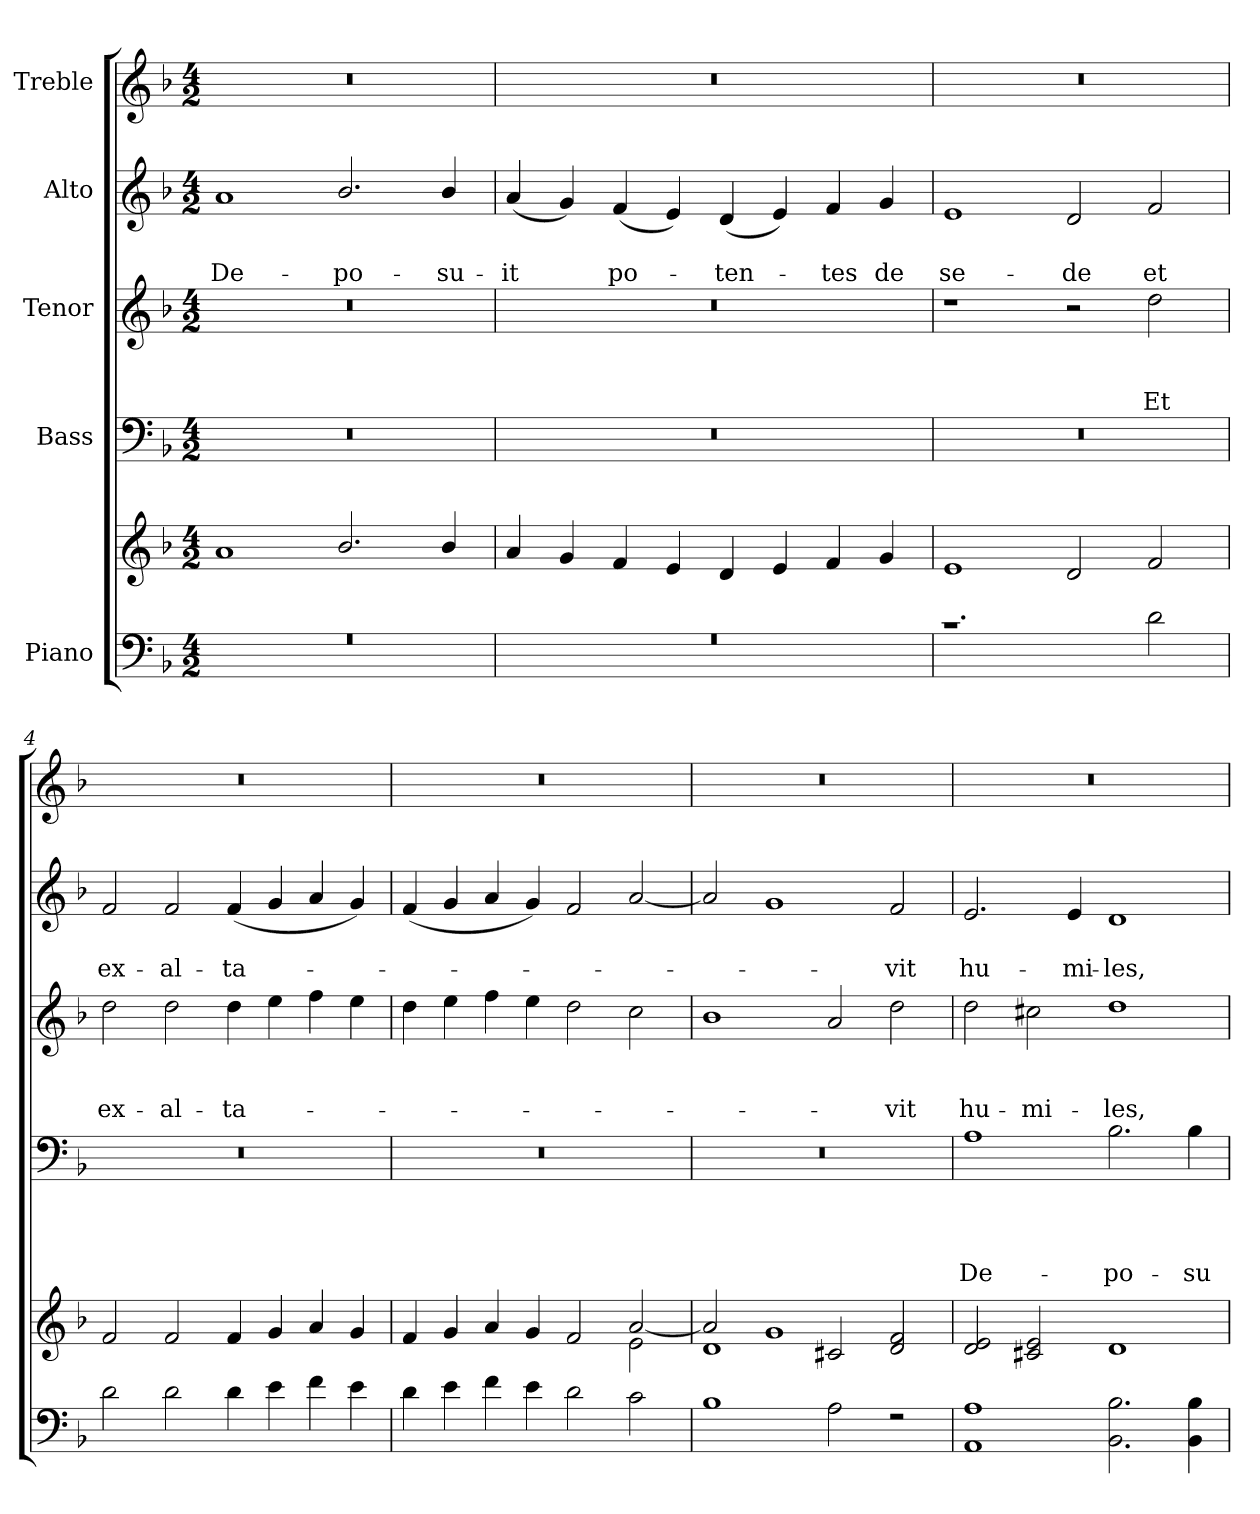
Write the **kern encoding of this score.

**kern	**kern	**kern	**text	**text	**text	**text	**kern	**text	**text	**text	**kern	**text	**text	**kern
*part5	*part5	*part4	*part4	*part4	*part4	*part4	*part3	*part3	*part3	*part3	*part2	*part2	*part2	*part1
*staff6	*staff5	*staff4	*staff4	*staff4	*staff4	*staff4	*staff3	*staff3	*staff3	*staff3	*staff2	*staff2	*staff2	*staff1
*I"Piano	*	*I"Bass	*	*	*	*	*I"Tenor	*	*	*	*I"Alto	*	*	*I"Treble
*clefF4	*clefG2	*clefF4	*	*	*	*	*clefG2	*	*	*	*clefG2	*	*	*clefG2
*	*	*	*	*	*	*	*ITrd7c12	*	*	*	*	*	*	*
*k[b-]	*k[b-]	*k[b-]	*	*	*	*	*k[b-]	*	*	*	*k[b-]	*	*	*k[b-]
*F:	*F:	*F:	*	*	*	*	*F:	*	*	*	*F:	*	*	*F:
*M4/2	*M4/2	*M4/2	*	*	*	*	*M4/2	*	*	*	*M4/2	*	*	*M4/2
*MM180	*MM180	*MM180	*	*	*	*	*MM180	*	*	*	*MM180	*	*	*MM180
=1	=1	=1	=1	=1	=1	=1	=1	=1	=1	=1	=1	=1	=1	=1
!LO:N:vis=1	!	!LO:N:vis=1	!	!	!	!	!LO:N:vis=1	!	!	!	!	!	!LO:LY:b	!LO:N:vis=1
*^	*^	*	*	*	*	*	*	*	*	*	*	*	*	*
0r	0ryy	1a	0ryy	0r	.	.	.	.	0r	.	.	.	1a	.	De-	0r
!	!	!	!	!	!	!	!	!	!	!	!	!	!	!	!LO:LY:b	!
.	.	2.b-/	.	.	.	.	.	.	.	.	.	.	2.b-/	.	-po-	.
!	!	!	!	!	!	!	!	!	!	!	!	!	!	!	!LO:LY:b	!
.	.	4b-/	.	.	.	.	.	.	.	.	.	.	4b-/	.	-su-	.
=2	=2	=2	=2	=2	=2	=2	=2	=2	=2	=2	=2	=2	=2	=2	=2	=2
!LO:N:vis=1	!	!	!	!LO:N:vis=1	!	!	!	!	!LO:N:vis=1	!	!	!	!	!	!LO:LY:b	!LO:N:vis=1
0r	0ryy	4a/	0ryy	0r	.	.	.	.	0r	.	.	.	(<4a/	.	-it	0r
.	.	4g/	.	.	.	.	.	.	.	.	.	.	4g/)	.	.	.
!	!	!	!	!	!	!	!	!	!	!	!	!	!	!	!LO:LY:b	!
.	.	4f/	.	.	.	.	.	.	.	.	.	.	(<4f/	.	po-	.
.	.	4e/	.	.	.	.	.	.	.	.	.	.	4e/)	.	.	.
!	!	!	!	!	!	!	!	!	!	!	!	!	!	!	!LO:LY:b	!
.	.	4d/	.	.	.	.	.	.	.	.	.	.	(<4d/	.	-ten-	.
.	.	4e/	.	.	.	.	.	.	.	.	.	.	4e/)	.	.	.
!	!	!	!	!	!	!	!	!	!	!	!	!	!	!	!LO:LY:b	!
.	.	4f/	.	.	.	.	.	.	.	.	.	.	4f/	.	-tes	.
!	!	!	!	!	!	!	!	!	!	!	!	!	!	!	!LO:LY:b	!
.	.	4g/	.	.	.	.	.	.	.	.	.	.	4g/	.	de	.
=3	=3	=3	=3	=3	=3	=3	=3	=3	=3	=3	=3	=3	=3	=3	=3	=3
!	!	!	!	!LO:N:vis=1	!	!	!	!	!	!	!	!	!	!	!LO:LY:b	!LO:N:vis=1
1.r	0ryy	1e	0ryy	0r	.	.	.	.	1r	.	.	.	1e	.	se-	0r
!	!	!	!	!	!	!	!	!	!	!	!	!	!	!	!LO:LY:b	!
.	.	2d/	.	.	.	.	.	.	2r	.	.	.	2d/	.	-de	.
!	!	!	!	!	!	!	!	!	!	!	!	!LO:LY:b	!	!	!LO:LY:b	!
2d\	.	2f/	.	.	.	.	.	.	2d\	.	.	Et	2f/	.	et	.
=4	=4	=4	=4	=4	=4	=4	=4	=4	=4	=4	=4	=4	=4	=4	=4	=4
!	!	!	!	!LO:N:vis=1	!	!	!	!	!	!	!	!LO:LY:b	!	!	!LO:LY:b	!LO:N:vis=1
2d\	0ryy	2f/	0ryy	0r	.	.	.	.	2d\	.	.	ex-	2f/	.	ex-	0r
!	!	!	!	!	!	!	!	!	!	!	!	!LO:LY:b	!	!	!LO:LY:b	!
2d\	.	2f/	.	.	.	.	.	.	2d\	.	.	-al-	2f/	.	-al-	.
!	!	!	!	!	!	!	!	!	!	!	!	!LO:LY:b	!	!	!LO:LY:b	!
4d\	.	4f/	.	.	.	.	.	.	4d\	.	.	-ta-	(<4f/	.	-ta-	.
4e\	.	4g/	.	.	.	.	.	.	4e\	.	.	.	4g/	.	.	.
4f\	.	4a/	.	.	.	.	.	.	4f\	.	.	.	4a/	.	.	.
4e\	.	4g/	.	.	.	.	.	.	4e\	.	.	.	4g/)	.	.	.
=5	=5	=5	=5	=5	=5	=5	=5	=5	=5	=5	=5	=5	=5	=5	=5	=5
!	!	!	!	!LO:N:vis=1	!	!	!	!	!	!	!	!	!	!	!	!LO:N:vis=1
4d\	0ryy	4f/	1.ryy	0r	.	.	.	.	4d\	.	.	.	(<4f/	.	.	0r
4e\	.	4g/	.	.	.	.	.	.	4e\	.	.	.	4g/	.	.	.
4f\	.	4a/	.	.	.	.	.	.	4f\	.	.	.	4a/	.	.	.
4e\	.	4g/	.	.	.	.	.	.	4e\	.	.	.	4g/)	.	.	.
2d\	.	2f/	.	.	.	.	.	.	2d\	.	.	.	2f/	.	.	.
2c\	.	2e\	[>2a/	.	.	.	.	.	2c\	.	.	.	[<2a/	.	.	.
!!LO:LB:g=z
=6	=6	=6	=6	=6	=6	=6	=6	=6	=6	=6	=6	=6	=6	=6	=6	=6
!	!	!	!	!LO:N:vis=1	!	!	!	!	!	!	!	!	!	!	!	!LO:N:vis=1
1B-	0ryy	1d	2a/]	0r	.	.	.	.	1B-	.	.	.	2a/]	.	.	0r
.	.	.	1g	.	.	.	.	.	.	.	.	.	1g	.	.	.
2A\	.	2c#X/	.	.	.	.	.	.	2A/	.	.	.	.	.	.	.
!	!	!	!	!	!	!	!	!	!	!	!	!LO:LY:b	!	!	!LO:LY:b	!
2r	.	2d/ 2f/	2ryy	.	.	.	.	.	2d\	.	.	-vit	2f/	.	-vit	.
=7	=7	=7	=7	=7	=7	=7	=7	=7	=7	=7	=7	=7	=7	=7	=7	=7
!	!	!	!	!	!	!	!	!LO:LY:b	!	!	!	!LO:LY:b	!	!	!LO:LY:b	!LO:N:vis=1
1AA 1A	0ryy	2d/ 2e/	0ryy	1A	.	.	.	De-	2d\	.	.	hu-	2.e/	.	hu-	0r
!	!	!	!	!	!	!	!	!	!	!	!	!LO:LY:b	!	!	!	!
.	.	2c#X/ 2e/	.	.	.	.	.	.	2c#X\	.	.	-mi-	.	.	.	.
!	!	!	!	!	!	!	!	!	!	!	!	!	!	!	!LO:LY:b	!
.	.	.	.	.	.	.	.	.	.	.	.	.	4e/	.	-mi-	.
!	!	!	!	!	!	!	!	!LO:LY:b	!	!	!	!LO:LY:b	!	!	!LO:LY:b	!
2.BB-\ 2.B-\	.	1d	.	2.B-\	.	.	.	-po-	1d	.	.	-les,	1d	.	-les,	.
!	!	!	!	!	!	!	!	!LO:LY:b	!	!	!	!	!	!	!	!
4BB-\ 4B-\	.	.	.	4B-\	.	.	.	-su-	.	.	.	.	.	.	.	.
*v	*v	*	*	*	*	*	*	*	*	*	*	*	*	*	*	*
*	*v	*v	*	*	*	*	*	*	*	*	*	*	*	*	*
=	=	=	=	=	=	=	=	=	=	=	=	=	=	=
*-	*-	*-	*-	*-	*-	*-	*-	*-	*-	*-	*-	*-	*-	*-
